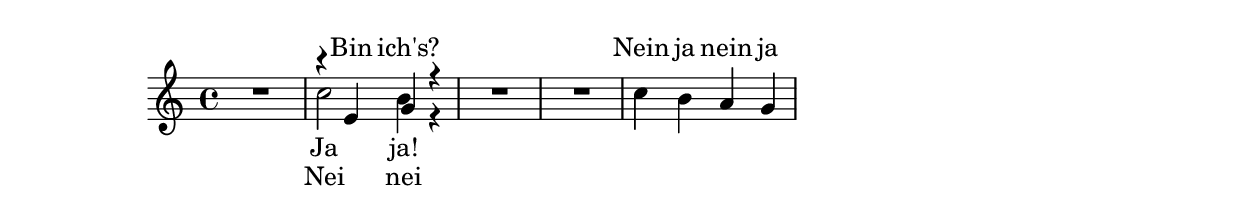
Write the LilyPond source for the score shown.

\version "2.18.2"

ldMusic = \relative c {
  <<
    \new Voice = "voice1" {
      R1*1
      
      <<
        {
          \voiceOne
          r4 e' g r
        }

        \new Voice = "voice2" {
          \voiceTwo
          c2 b4 r
        }
      >>
    
      \oneVoice
      R1*2
      c4 b a g
    }
  >>
}
ldLyricsVoiceOneI = \lyricmode {
  Bin ich's?
  Nein ja nein ja
}
ldLyricsVoiceTwoI = \lyricmode {
  Ja ja!
}
ldLyricsVoiceTwoII = \lyricmode {
  Nei nei
}

\book {
  \header {
  }

  \score {
    <<
    \new Staff = Staff \with { }
    \context Staff = Staff {
      \ldMusic
    }
    \new Lyrics \with { alignAboveContext = "Staff" } {
      \lyricsto "voice1" { \ldLyricsVoiceOneI }
    }

    \new Lyrics {
      \lyricsto "voice2" { \ldLyricsVoiceTwoI }
    }

    \new Lyrics {
      \lyricsto "voice2" { \ldLyricsVoiceTwoII }
    }
    >>
  }
}
